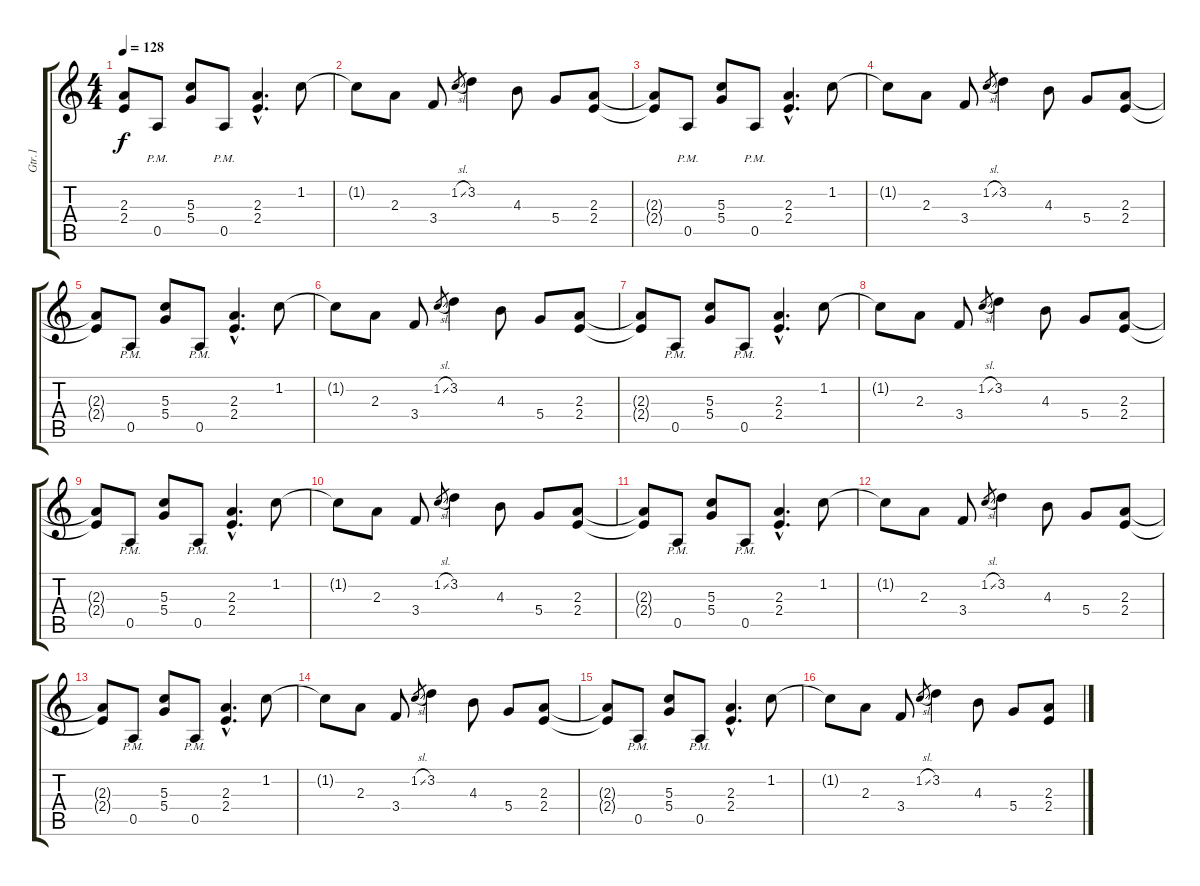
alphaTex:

\track ("Gtr.1" "Gtr.1") {instrument distortionguitar}
\staff {score tabs}
\tuning (E4 B3 G3 D3 A2 E2) {hide}
\ts (4 4)
\tempo 128
\clef g2
\ks c
(2.3{t} 2.4{t}).8{dy f} 0.5{pm}.8 (5.3 5.4).8 0.5{pm}.8 (2.3{hac} 2.4{hac}).4{d} 1.2.8 |
1.2{t}.8 2.3.8 3.4.8 1.2{sl}.8{gr} 3.2.4 4.3.8 5.4.8 (2.3 2.4).8 |
(2.3{t} 2.4{t}).8 0.5{pm}.8 (5.3 5.4).8 0.5{pm}.8 (2.3{hac} 2.4{hac}).4{d} 1.2.8 |
1.2{t}.8 2.3.8 3.4.8 1.2{sl}.8{gr} 3.2.4 4.3.8 5.4.8 (2.3 2.4).8 |
(2.3{t} 2.4{t}).8 0.5{pm}.8 (5.3 5.4).8 0.5{pm}.8 (2.3{hac} 2.4{hac}).4{d} 1.2.8 |
1.2{t}.8 2.3.8 3.4.8 1.2{sl}.8{gr} 3.2.4 4.3.8 5.4.8 (2.3 2.4).8 |
(2.3{t} 2.4{t}).8 0.5{pm}.8 (5.3 5.4).8 0.5{pm}.8 (2.3{hac} 2.4{hac}).4{d} 1.2.8 |
1.2{t}.8 2.3.8 3.4.8 1.2{sl}.8{gr} 3.2.4 4.3.8 5.4.8 (2.3 2.4).8 |
(2.3{t} 2.4{t}).8 0.5{pm}.8 (5.3 5.4).8 0.5{pm}.8 (2.3{hac} 2.4{hac}).4{d} 1.2.8 |
1.2{t}.8 2.3.8 3.4.8 1.2{sl}.8{gr} 3.2.4 4.3.8 5.4.8 (2.3 2.4).8 |
(2.3{t} 2.4{t}).8 0.5{pm}.8 (5.3 5.4).8 0.5{pm}.8 (2.3{hac} 2.4{hac}).4{d} 1.2.8 |
1.2{t}.8 2.3.8 3.4.8 1.2{sl}.8{gr} 3.2.4 4.3.8 5.4.8 (2.3 2.4).8 |
(2.3{t} 2.4{t}).8 0.5{pm}.8 (5.3 5.4).8 0.5{pm}.8 (2.3{hac} 2.4{hac}).4{d} 1.2.8 |
1.2{t}.8 2.3.8 3.4.8 1.2{sl}.8{gr} 3.2.4 4.3.8 5.4.8 (2.3 2.4).8 |
(2.3{t} 2.4{t}).8{volume 0} 0.5{pm}.8 (5.3 5.4).8 0.5{pm}.8 (2.3{hac} 2.4{hac}).4{d} 1.2.8 |
1.2{t}.8 2.3.8 3.4.8 1.2{sl}.8{gr} 3.2.4 4.3.8 5.4.8 (2.3 2.4).8
